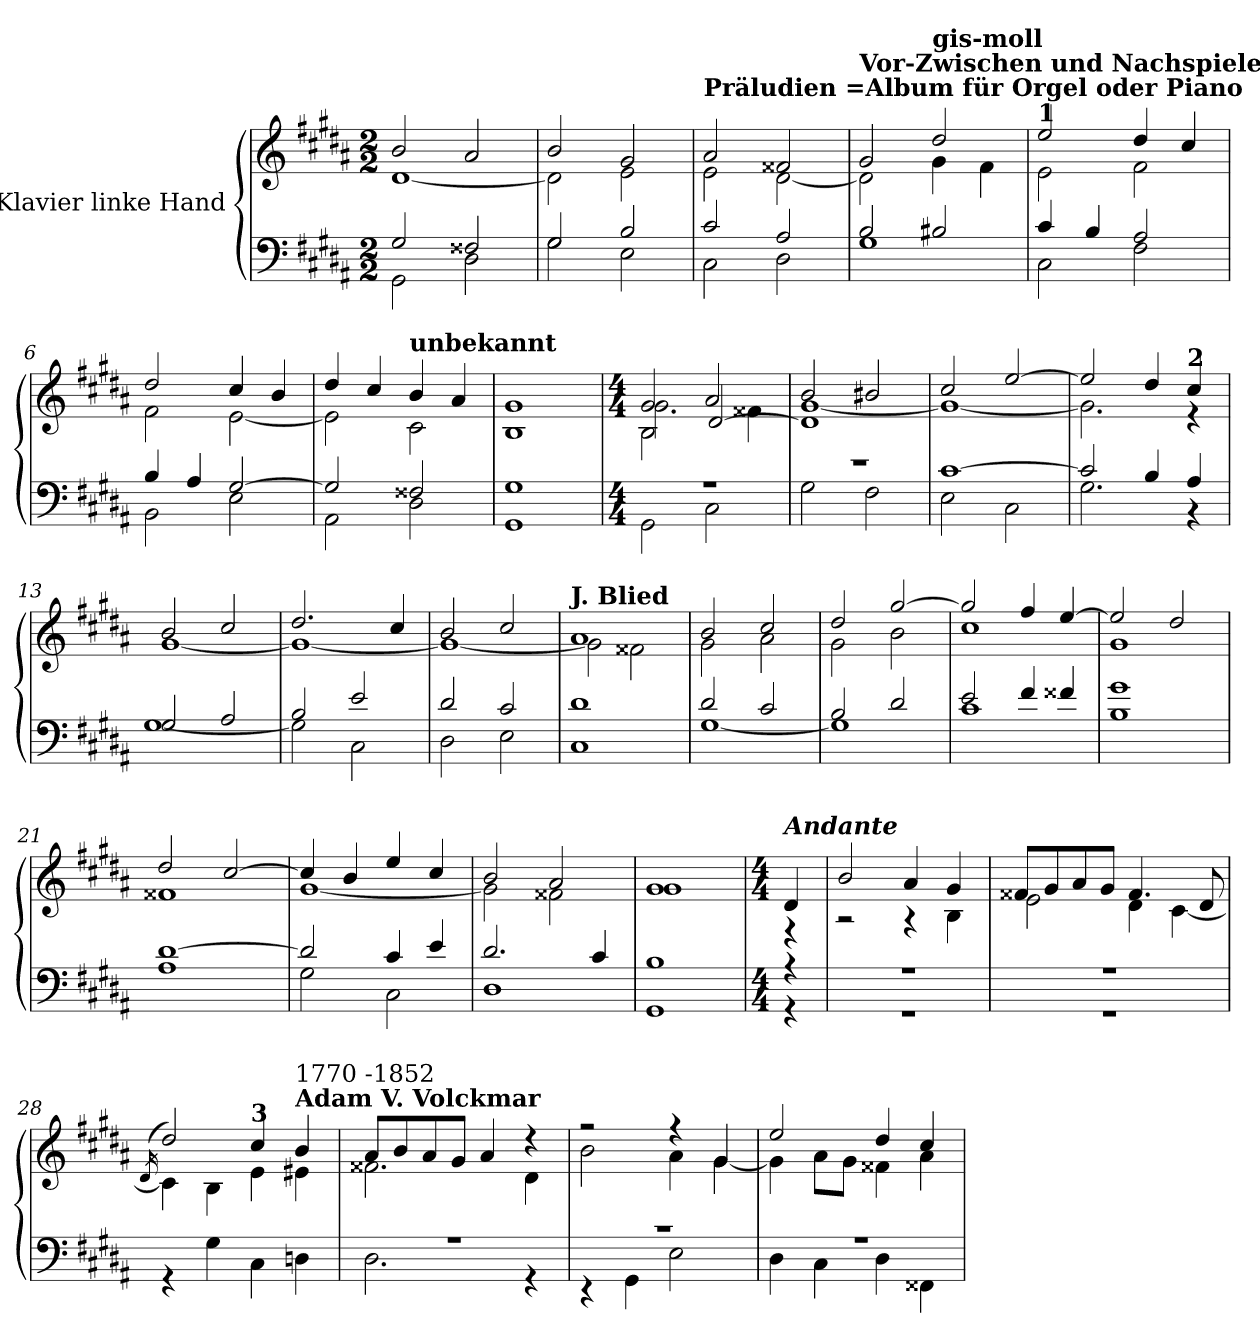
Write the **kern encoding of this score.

**kern	**kern
*part1	*part1
*staff2	*staff1
*I"Klavier linke Hand	*
*clefF4	*clefG2
*k[f#c#g#d#a#]	*k[f#c#g#d#a#]
*M2/2	*M2/2
=1	=1
*^	*^
2G#/	2GG#\	2b/	[1d#
2F##X/	2D#\	2a#/	.
=2	=2	=2	=2
2G#/	2G#\	2b/	2d#\]
2B/	2E\	2g#/	2e\
=3	=3	=3	=3
!	!	!LO:TX:a:B:t=Präludien =Album für Orgel oder Piano	!
2c#/	2C#\	2a#/	2e\
2A#/	2D#\	2f##X/	[2d#\
=4	=4	=4	=4
!	!	!LO:TX:a:B:t=Vor-Zwischen und Nachspiele	!
2B/	1G#	2g#/	2d#\]
!	!	!LO:TX:a:B:t=gis-moll	!
2B#X/	.	2dd#/	4g#\
.	.	.	4f#\
=5	=5	=5	=5
!	!	!LO:TX:a:B:t=1	!
4c#/	2C#\	2ee/	2e\
4B/	.	.	.
2A#/	2F#\	4dd#/	2f#\
.	.	4cc#/	.
=6	=6	=6	=6
4B/	2BB\	2dd#/	2f#\
4A#/	.	.	.
[2G#/	2E\	4cc#/	[2e\
.	.	4b/	.
!!LO:LB:g=z	!!
=7	=7	=7	=7
2G#/]	2AA#\	4dd#/	2e\]
.	.	4cc#/	.
!	!	!LO:TX:a:B:t=unbekannt	!
2F##X/	2D#\	4b/	2c#\
.	.	4a#/	.
!!LO:LB:g=z	!!
=8	=8	=8	=8
1G#	1GG#	1g#	1B
*	*	*v	*v
!!LO:LB:g=z
=9	=9	=9
*M4/4	*	*M4/4
*	*	*^
*	*	*	*^
1r	2GG#\	2g#/	2.g#\	2B\
.	2C#\	2a#/	.	[2d#/
.	.	.	4f##X\	.
=10	=10	=10	=10	=10
1r	2G#\	2b/	[1g#	1d#]
.	2F#\	2b#X/	.	.
*	*	*	*v	*v
=11	=11	=11	=11
[1c#	2E\	2cc#/	1g#_
.	2C#\	[2ee/	.
=12	=12	=12	=12
2c#/]	2.G#\	2ee/]	2.g#\]
4B/	.	4dd#/	.
!	!	!LO:TX:a:B:t=2	!
4A#/	4r	4cc#/	4r
=13	=13	=13	=13
2G#/	[1G#	2b/	[1g#
2A#/	.	2cc#/	.
=14	=14	=14	=14
2B/	2G#\]	2.dd#/	1g#_
2e/	2C#\	.	.
.	.	4cc#/	.
=15	=15	=15	=15
2d#/	2D#\	2b/	1g#_
2c#/	2E\	2cc#/	.
!!LO:LB:g=z	!!
=16	=16	=16	=16
!	!	!LO:TX:a:B:t=J. Blied	!
1d#	1C#	1a#	2g#\]
.	.	.	2f##X\
!!LO:PB:g=z	!!
=17	=17	=17	=17
2d#/	[1G#	2b/	2g#\
2c#/	.	2cc#/	2a#\
=18	=18	=18	=18
2B/	1G#]	2dd#/	2g#\
2d#/	.	[2gg#/	2b\
=19	=19	=19	=19
2e/	1c#	2gg#/]	1cc#
4f#/	.	4ff#/	.
4f##X/	.	[4ee/	.
=20	=20	=20	=20
1g#	1B	2ee/]	1g#
.	.	2dd#/	.
=21	=21	=21	=21
[1d#	1A#	2dd#/	1f##X
.	.	[2cc#/	.
=22	=22	=22	=22
2d#/]	2G#\	4cc#/]	[1g#
.	.	4b/	.
4c#/	2C#\	4ee/	.
4e/	.	4cc#/	.
=23	=23	=23	=23
2.d#/	1D#	2b/	2g#\]
.	.	2a#/	2f##X\
4c#/	.	.	.
!!LO:LB:g=z	!!
=24	=24	=24	=24
1B	1GG#	1g#	1g#
!!LO:LB:g=z	!!
=25	=25	=25	=25
*M4/4	*	*M4/4	*
!	!	!LO:TX:a:Bi:t=Andante	!
4r	4r	4d#/	4r
=26	=26	=26	=26
1r	1r	2b/	2r
.	.	4a#/	4r
.	.	4g#/	4B\
=27	=27	=27	=27
1r	1r	8f##X/L	2e\
.	.	8g#/	.
.	.	8a#/	.
.	.	8g#/J	.
.	.	4.f##/	4d#\
.	.	.	[4c#\
.	.	8d#/	.
=28	=28	=28	=28
.	.	(16qd#/	.
1ryy	4r	2dd#/)	4c#\]
.	4G#\	.	4B\
!	!	!LO:TX:a:B:t=3	!
.	4C#\	4cc#/	4e\
!	!	!LO:TX:a:B:t=Adam V. Volckmar	!
!	!	!LO:TX:a:t=1770 -1852	!
.	4Dn\	4b/	4e#X\
=29	=29	=29	=29
1r	2.D#\	8a#/L	2.f##X\
.	.	8b/	.
.	.	8a#/	.
.	.	8g#/J	.
.	.	4a#/	.
.	4r	4r	4d#\
!!LO:PB:g=z	!!
=30	=30	=30	=30
1r	4r	2r	2b\
.	4GG#\	.	.
.	2E\	4r	4a#\
.	.	4g#/	[4g#\
=31	=31	=31	=31
1r	4D#\	2ee/	4g#\]
.	4C#\	.	8a#\L
.	.	.	8g#\J
.	4D#\	4dd#/	4f##X\
.	4FF##X\	4cc#/	4a#\
*v	*v	*	*
*	*v	*v
=	=
*-	*-
